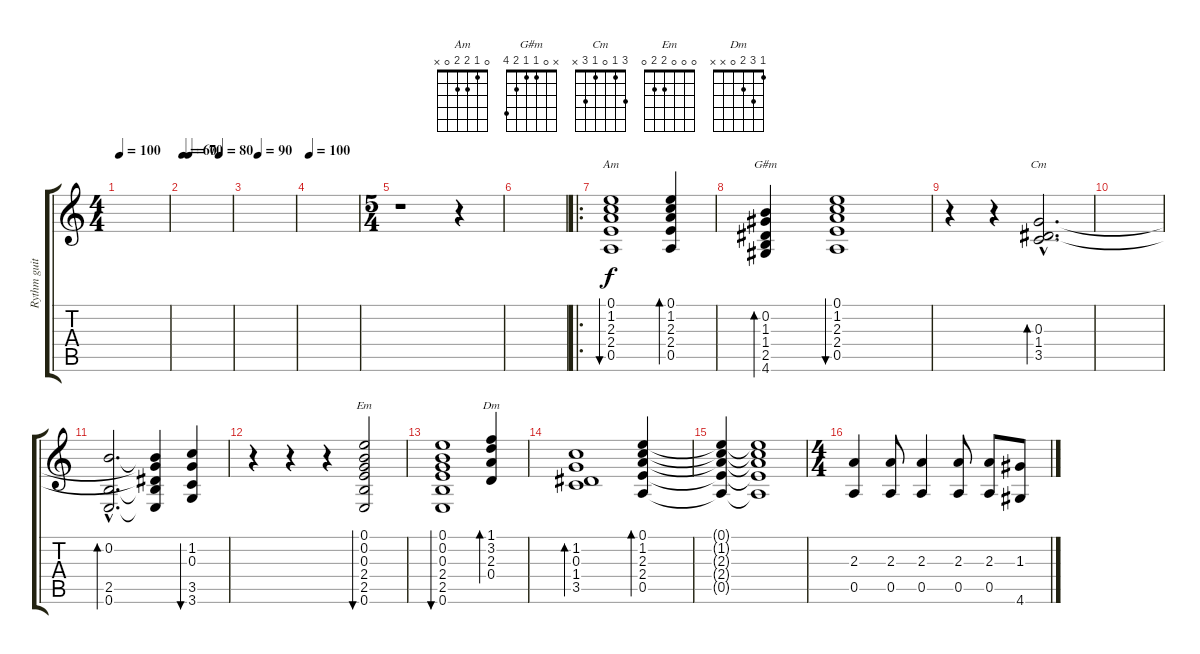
\track ("Rythm guitar" "Rythm guit") {instrument acousticguitarnylon}
\staff {score tabs}
\tuning (E4 B3 G3 D3 A2 E2) {hide}
\chord ("Am" 0 1 2 2 0 x)
\chord ("G#m" x 0 1 1 2 4)
\chord ("Cm" 3 1 0 1 3 x)
\chord ("Em" 0 0 0 2 2 0)
\chord ("Dm" 1 3 2 0 x x)
\ts (4 4)
\tempo 100
\clef g2
\ks c
|
\tempo 60
\tempo (70 0.125)
\tempo (80 0.75)
|
\tempo (90 0.25)
|
\tempo 100
|
\ts (5 4)
r.1 r.4 |
|
\ro
(0.1 1.2 2.3 2.4 0.5).1{bu 480 ch "Am" instrument acousticguitarnylon} (0.1 1.2 2.3 2.4 0.5).4{bd 120} |
(0.2 1.3 1.4 2.5 4.6).4{bd 120 ch "G#m"} (0.1 1.2 2.3 2.4 0.5).1{bu 480} |
r.4 r.4 (0.3{hac} 1.4{hac} 3.5{hac}).2{d bd 120 ch "Cm"} |
|
(0.2{hac} 2.5{hac} 0.6{hac}).2{d bd 480} (0.2{t} 0.3{t} 1.4{t} 2.5{t} 0.6{t}).4 (1.2 0.3 3.5 3.6).4{bu 480} |
r.4 r.4 r.4 (0.1 0.2 0.3 2.4 2.5 0.6).2{bu 120 ch "Em"} |
(0.1 0.2 0.3 2.4 2.5 0.6).1{bu 120} (1.1 3.2 2.3 0.4).4{bd 120 ch "Dm"} |
(1.2 0.3 1.4 3.5).1{bd 120} (0.1 1.2 2.3 2.4 0.5).4{bd 120} |
(0.1{t} 1.2{t} 2.3{t} 2.4{t} 0.5{t}).4 (0.1{t} 1.2{t} 2.3{t} 2.4{t} 0.5{t}).1 |
\ts (4 4)
(2.3 0.5).4 (2.3 0.5).8 (2.3 0.5).4 (2.3 0.5).8 (2.3 0.5).8 (1.3 4.6).8
